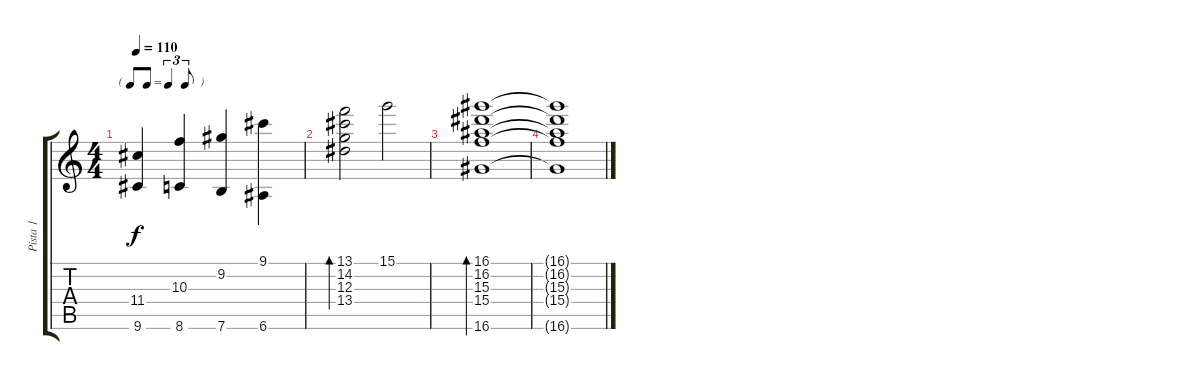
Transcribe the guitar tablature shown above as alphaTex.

\track ("Pista 1" "Pista 1") {instrument electricguitarjazz}
\staff {score tabs}
\tuning (E4 B3 G3 D3 A2 E2) {hide}
\ts (4 4)
\tf triplet8th
\tempo 110
\clef g2
\ks c
(11.4 9.6).4{dy f} (10.3 8.6).4 (9.2 7.6).4 (9.1 6.6).4 |
(13.1 14.2 12.3 13.4).2{bd 480} 15.1.2 |
(16.1 16.2 15.3 15.4 16.6).1{bd 480} |
(16.1{t} 16.2{t} 15.3{t} 15.4{t} 16.6{t}).1
